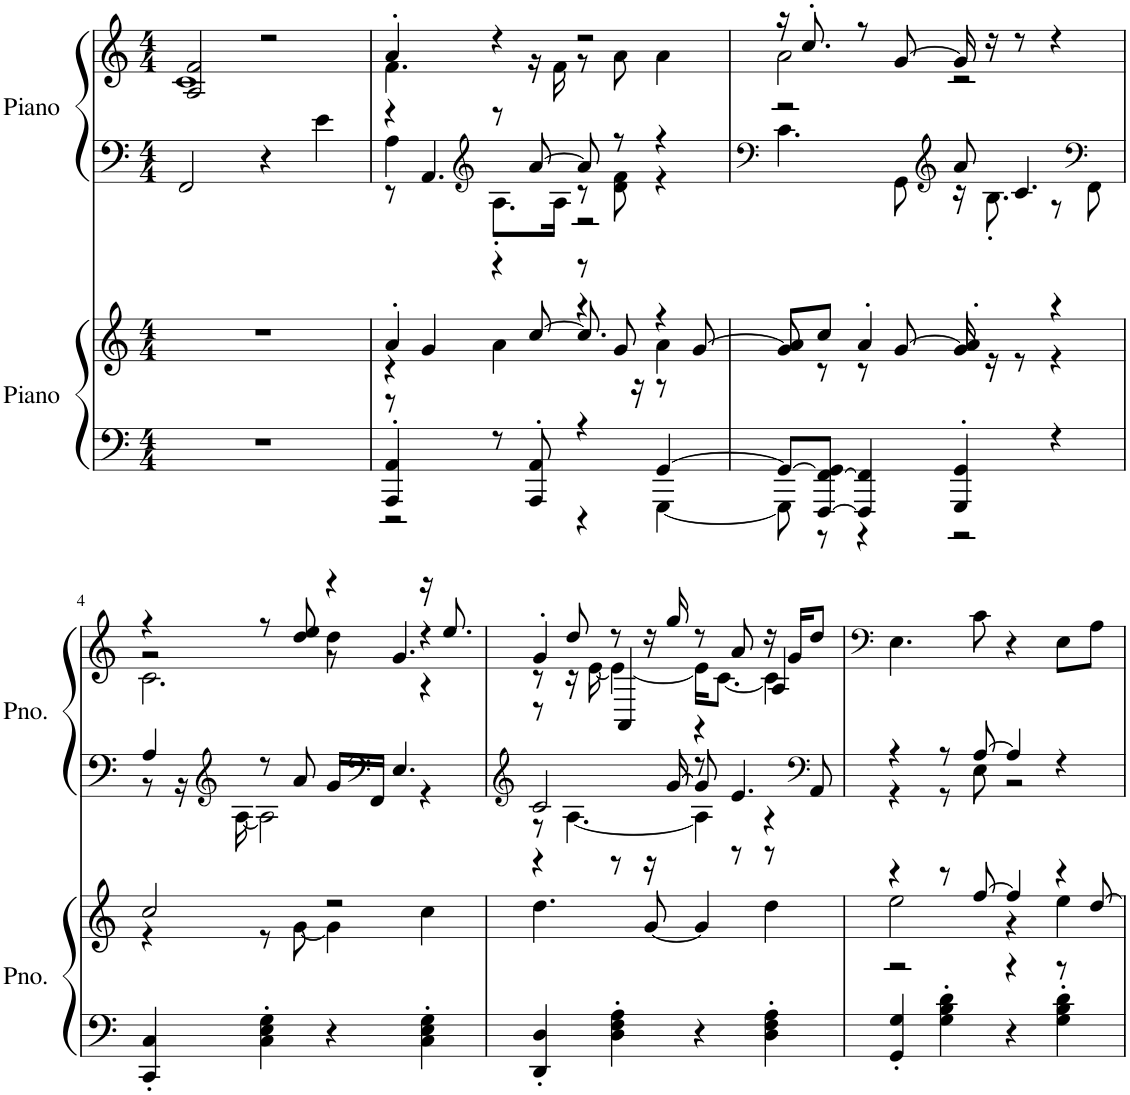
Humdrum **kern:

**kern	**kern	**kern	**kern
*part2	*part2	*part1	*part1
*staff4	*staff3	*staff2	*staff1
*I"Piano	*	*I"Piano	*
*I'Pno.	*	*I'Pno.	*
*clefF4	*clefG2	*clefF4	*clefG2
*k[]	*k[]	*k[]	*k[]
*M4/4	*M4/4	*M4/4	*M4/4
=1	=1	=1	=1
*	*	*	*^
1r	1r	2FF/	2A/ 2f/	1c
.	.	4r	2r	.
.	.	4e\	.	.
=2	=2	=2	=2	=2
*^	*^	*^	*	*
*	*	*	*^	*	*^	*	*
4AAA/' 4AA/'	2r	4a'/	4r	8r	4r	4A'\	8r	4a'/	4.f\
.	.	.	.	4g/	.	.	4.AA/	.	.
*	*	*	*	*	*clefG2	*	*	*	*
8r	.	4r	4a\	.	8r	8.A'\L	.	4r	.
8AAA/' 8AA/'	.	.	.	[8cc/	[8a/	.	.	.	16r
.	.	.	.	.	.	16A\Jk	.	.	16f\
4r	4r	8r	4r	8.cc/]	8a/]	8r	2r	2r	8r
.	.	8g/	.	.	8r	8d\ 8f\	.	.	8a\
.	.	.	.	16r	.	.	.	.	.
[4GG/	[4GGG\	4r	4a\	8r	4r	4r	.	.	4a\
.	.	.	.	[8g/	.	.	.	.	.
*	*	*v	*v	*v	*	*	*	*	*
*	*	*	*v	*v	*v	*	*
=3	=3	=3	=3	=3	=3
*	*	*	*clefF4	*	*
*	*	*^	*^	*	*
8GG/L_	8GGG\]	8a/L	8g/]	2r	4.c\	16r	2a\
.	.	.	.	.	.	8.cc'/	.
[8FFF/ [8FF/ 8GG/]J	8r	8cc/J	8r	.	.	.	.
4FFF/] 4FF/]	4r	4a'/	8r	.	.	8r	.
.	.	.	[8g/	.	8GG\	[8g/	.
*	*	*	*	*clefG2	*	*	*
4GGG/' 4GG/'	2r	4a'/	16g/]	8a/	16r	16g/]	2r
.	.	.	16r	.	8.B'\	16r	.
.	.	.	8r	4.c/	.	8r	.
4r	.	4r	4r	.	8r	4r	.
*	*	*	*	*clefF4	*	*	*
.	.	.	.	.	8FF\	.	.
*v	*v	*	*	*	*	*	*
!!LO:LB:g=z
=4	=4	=4	=4	=4	=4	=4
*	*	*	*	*	*^	*^
4CC/' 4C/'	2cc/	4r	4A/	8r	4r	2r	2r	2.c\
.	.	.	.	16r	.	.	.	.
*	*	*	*clefG2	*	*	*	*	*
.	.	.	.	[16A\	.	.	.	.
4C\' 4E\' 4G\'	.	8r	8r	2A\]	8r	.	.	.
.	.	[8g\	8a/	.	8dd/ 8ee/	.	.	.
4r	2r	4g\]	16g/LL	.	4r	4dd\	8r	.
*	*	*	*clefF4	*	*	*	*	*
.	.	.	16FF/JJ	.	.	.	.	.
.	.	.	4.E/	.	.	.	4.g/	.
4C\' 4E\' 4G\'	.	4cc\	.	4r	16r	4r	.	4r
.	.	.	.	.	8.ee/	.	.	.
*	*v	*v	*	*	*	*	*	*
*	*	*v	*v	*	*	*	*
*	*	*	*v	*v	*v	*v
=5	=5	=5	=5
*	*	*clefG2	*
*	*	*^	*^
*	*	*	*^	*	*^
4DD/' 4D/'	4.dd\	2c/	8r	4r	4g'/	8r	8r
.	.	.	[4.A\	.	.	16r	8dd/
.	.	.	.	.	.	[16e\	.
4D\' 4F\' 4A\'	.	.	.	8r	8r	4e\_	4AA/
.	[8g/	.	.	16r	16r	.	.
.	.	.	.	[16g/	16gg/	.	.
4r	4g/]	8r	4A\]	8g/]	8r	16e\KL]	4r
.	.	.	.	.	.	[8.c\J	.
.	.	4.e/	.	8r	8a/	.	.
4D\' 4F\' 4A\'	4dd\	.	4r	8r	16r	4c\]	4A/
.	.	.	.	.	16g/KL	.	.
*	*	*clefF4	*	*	*	*	*
.	.	.	.	8AA/	8dd/J	.	.
*	*	*v	*v	*v	*	*	*
*	*	*	*v	*v	*v
=6	=6	=6	=6
*	*	*	*clefF4
*	*^	*^	*
*	*	*^	*	*	*
4GG/' 4G/'	4r	2ee\	2r	4r	4r	4.E\
4G\' 4B\' 4d\'	8r	.	.	8r	8r	.
.	[8ff/	.	.	[8A/	8E\	8c\
4r	4ff/]	4r	4r	4A/]	2r	4r
4G\' 4B\' 4d\'	4r	4ee\	8r	4r	.	8E\L
.	.	.	[8dd/	.	.	8A\J
*	*v	*v	*v	*	*	*
*	*	*v	*v	*
=	=	=	=
*-	*-	*-	*-
